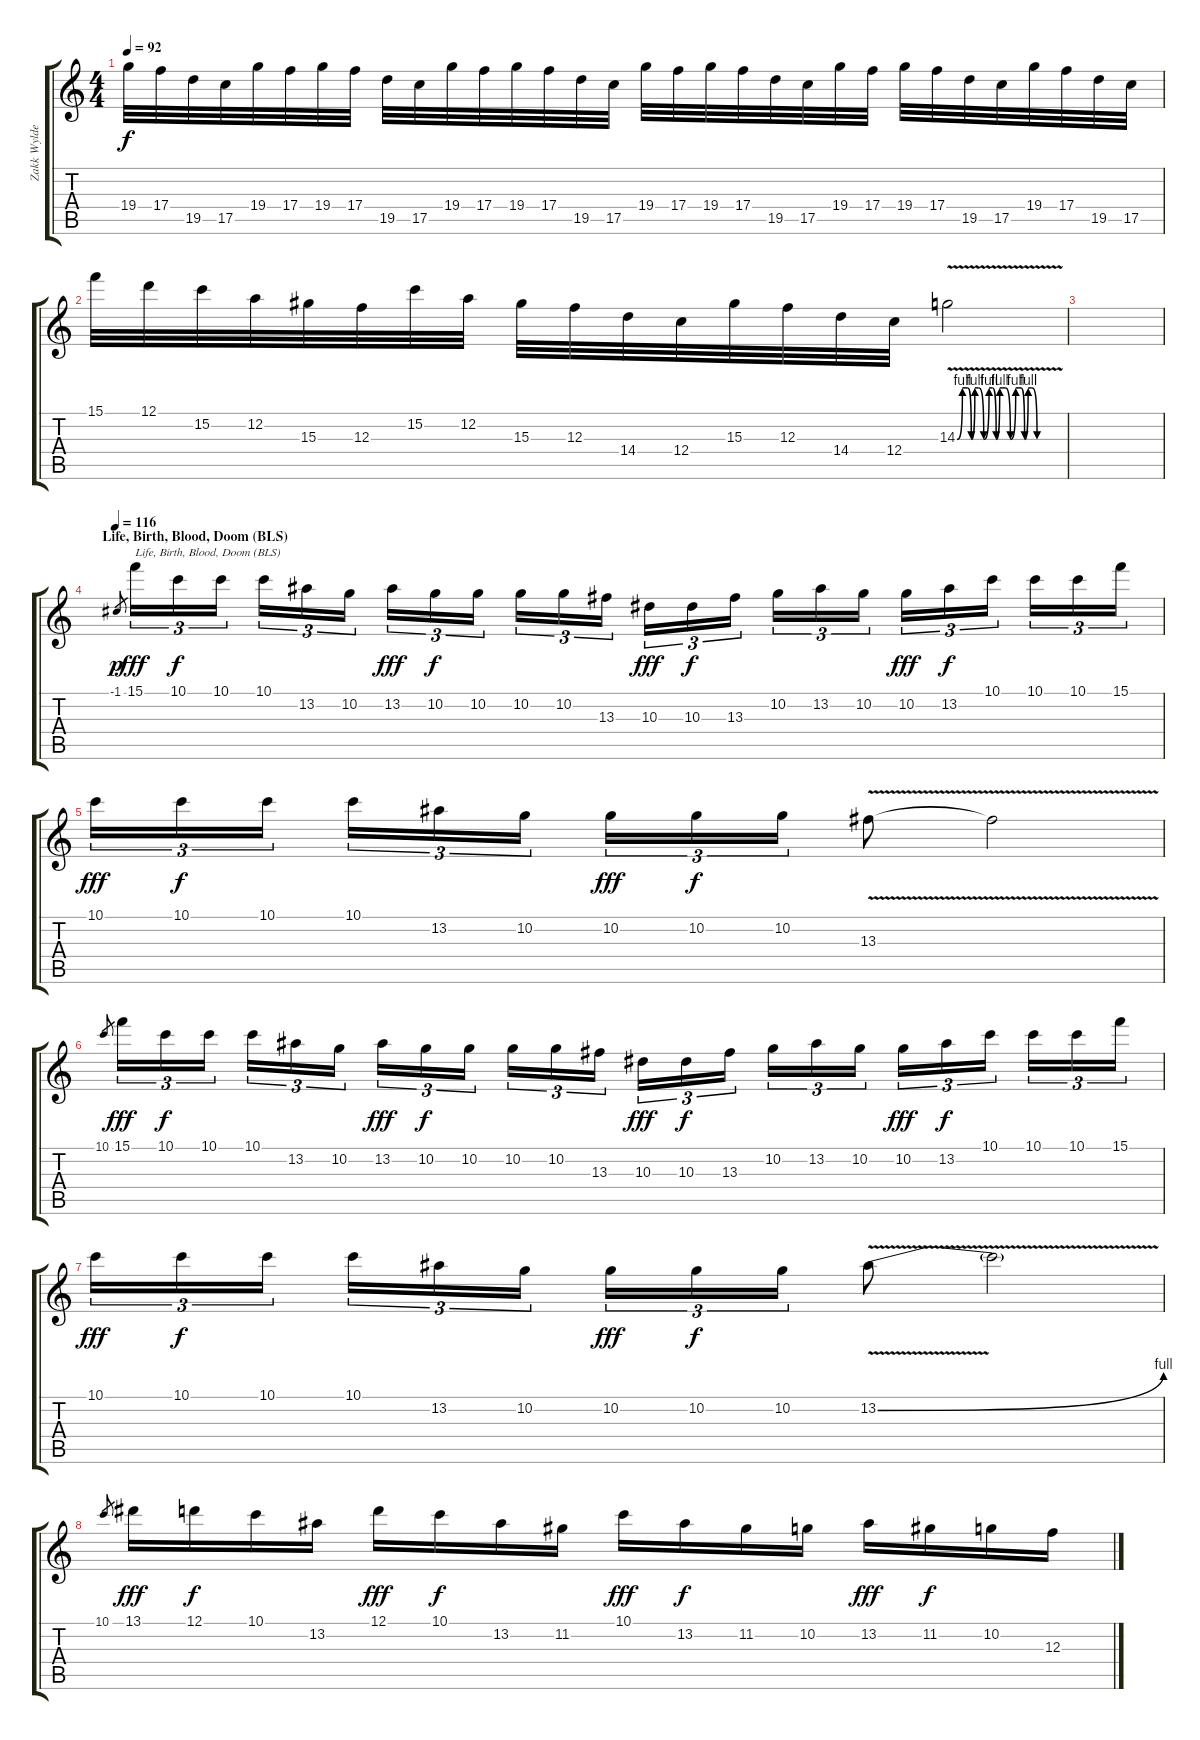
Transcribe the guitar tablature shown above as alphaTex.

\track ("Zakk Wylde" "Zakk Wylde") {instrument overdrivenguitar}
\staff {score tabs}
\tuning (D4 A3 F3 C3 G2 C2) {hide}
\ts (4 4)
\tempo 92
\clef g2
\ks c
19.4.32{dy f} 17.4.32 19.5.32 17.5.32 19.4.32 17.4.32 19.4.32 17.4.32 19.5.32 17.5.32 19.4.32 17.4.32 19.4.32 17.4.32 19.5.32 17.5.32 19.4.32 17.4.32 19.4.32 17.4.32 19.5.32 17.5.32 19.4.32 17.4.32 19.4.32 17.4.32 19.5.32 17.5.32 19.4.32 17.4.32 19.5.32 17.5.32 |
15.1.32 12.1.32 15.2.32 12.2.32 15.3.32 12.3.32 15.2.32 12.2.32 15.3.32 12.3.32 14.4.32 12.4.32 15.3.32 12.3.32 14.4.32 12.4.32 14.3{be (custom 0 0 3 4 6 4 8 0 10 4 12 4 15 0 18 4 20 4 22 0 24 4 27 4 30 0 33 4 36 4 38 0 40 4 42 4 45 0 60 0) v}.2 |
|
\section ("" "Life, Birth, Blood, Doom (BLS)")
\tempo 116
-1.1.8{gr dy p} 15.1.16{tu (3 2) txt "Life, Birth, Blood, Doom (BLS)" dy fff instrument overdrivenguitar} 10.1.16{tu (3 2) dy f} 10.1.16{tu (3 2)} 10.1.16{tu (3 2)} 13.2.16{tu (3 2)} 10.2.16{tu (3 2)} 13.2.16{tu (3 2) dy fff} 10.2.16{tu (3 2) dy f} 10.2.16{tu (3 2)} 10.2.16{tu (3 2)} 10.2.16{tu (3 2)} 13.3.16{tu (3 2)} 10.3.16{tu (3 2) dy fff} 10.3.16{tu (3 2) dy f} 13.3.16{tu (3 2)} 10.2.16{tu (3 2)} 13.2.16{tu (3 2)} 10.2.16{tu (3 2)} 10.2.16{tu (3 2) dy fff} 13.2.16{tu (3 2) dy f} 10.1.16{tu (3 2)} 10.1.16{tu (3 2)} 10.1.16{tu (3 2)} 15.1.16{tu (3 2)} |
10.1.16{tu (3 2) dy fff} 10.1.16{tu (3 2) dy f} 10.1.16{tu (3 2)} 10.1.16{tu (3 2)} 13.2.16{tu (3 2)} 10.2.16{tu (3 2)} 10.2.16{tu (3 2) dy fff} 10.2.16{tu (3 2) dy f} 10.2.16{tu (3 2)} 13.3{v}.8 13.3{t}.2 |
10.1.8{gr} 15.1.16{tu (3 2) dy fff} 10.1.16{tu (3 2) dy f} 10.1.16{tu (3 2)} 10.1.16{tu (3 2)} 13.2.16{tu (3 2)} 10.2.16{tu (3 2)} 13.2.16{tu (3 2) dy fff} 10.2.16{tu (3 2) dy f} 10.2.16{tu (3 2)} 10.2.16{tu (3 2)} 10.2.16{tu (3 2)} 13.3.16{tu (3 2)} 10.3.16{tu (3 2) dy fff} 10.3.16{tu (3 2) dy f} 13.3.16{tu (3 2)} 10.2.16{tu (3 2)} 13.2.16{tu (3 2)} 10.2.16{tu (3 2)} 10.2.16{tu (3 2) dy fff} 13.2.16{tu (3 2) dy f} 10.1.16{tu (3 2)} 10.1.16{tu (3 2)} 10.1.16{tu (3 2)} 15.1.16{tu (3 2)} |
10.1.16{tu (3 2) dy fff} 10.1.16{tu (3 2) dy f} 10.1.16{tu (3 2)} 10.1.16{tu (3 2)} 13.2.16{tu (3 2)} 10.2.16{tu (3 2)} 10.2.16{tu (3 2) dy fff} 10.2.16{tu (3 2) dy f} 10.2.16{tu (3 2)} 13.2{be (bend 0 0 60 4) v}.8 13.2{t}.2 |
10.1.8{gr} 13.1.16{dy fff} 12.1.16{dy f} 10.1.16 13.2.16 12.1.16{dy fff} 10.1.16{dy f} 13.2.16 11.2.16 10.1.16{dy fff} 13.2.16{dy f} 11.2.16 10.2.16 13.2.16{dy fff} 11.2.16{dy f} 10.2.16 12.3.16
